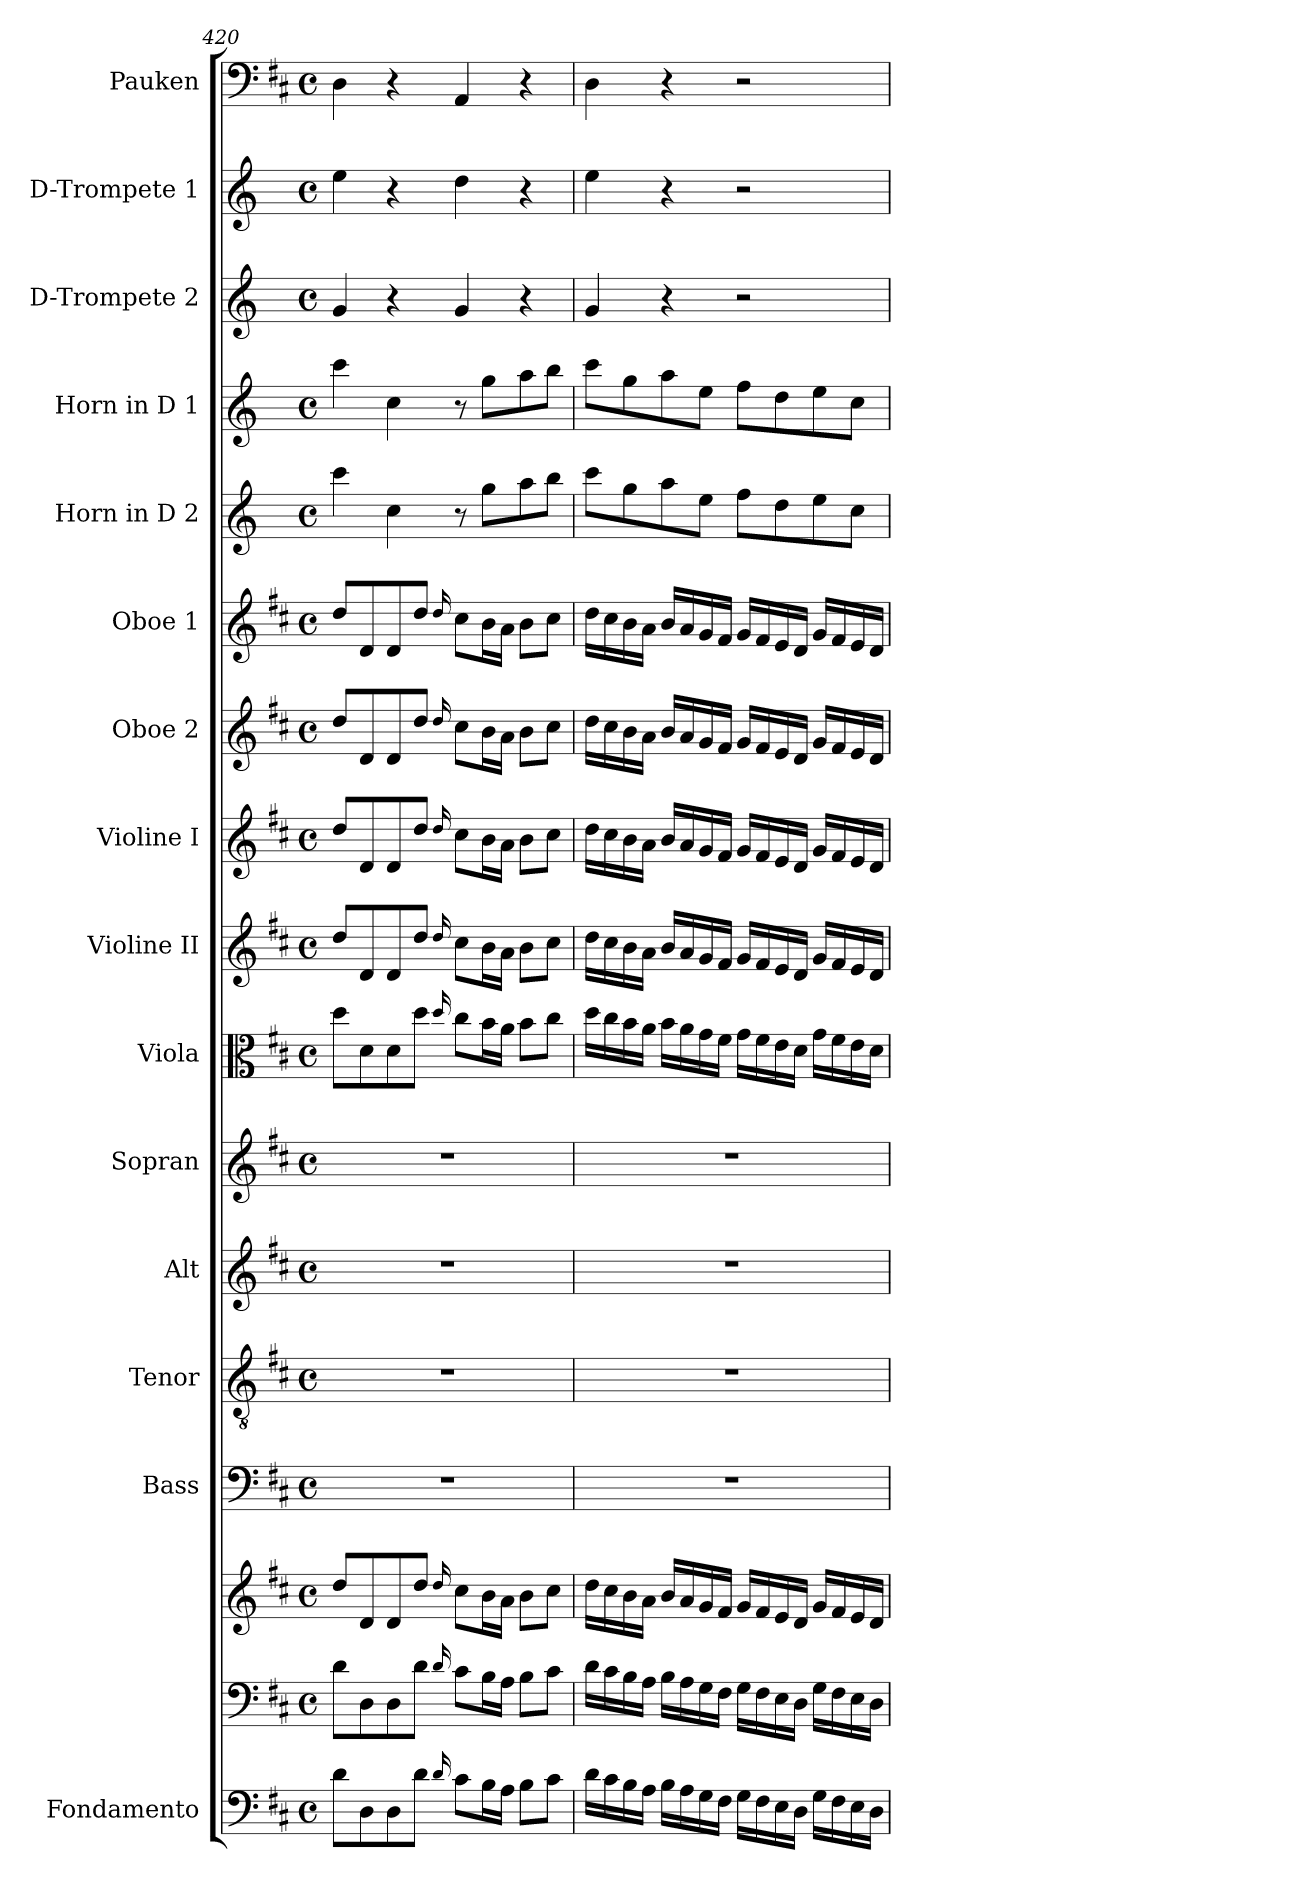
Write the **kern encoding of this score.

**kern	**kern	**kern	**kern	**kern	**kern	**kern	**kern	**kern	**kern	**kern	**kern	**kern	**kern	**kern	**kern	**kern
*part16	*part15	*part15	*part14	*part13	*part12	*part11	*part10	*part9	*part8	*part7	*part6	*part5	*part4	*part3	*part2	*part1
*staff17	*staff16	*staff15	*staff14	*staff13	*staff12	*staff11	*staff10	*staff9	*staff8	*staff7	*staff6	*staff5	*staff4	*staff3	*staff2	*staff1
*I"Fondamento	*	*	*I"Bass	*I"Tenor	*I"Alt	*I"Sopran	*I"Viola	*I"Violine II	*I"Violine I	*I"Oboe 2	*I"Oboe 1	*I"Horn in D 2	*I"Horn in D 1	*I"D-Trompete 2	*I"D-Trompete 1	*I"Pauken
*I'F.	*	*	*I'B.	*I'T.	*I'A.	*I'S.	*I'Vla.	*I'Vl. II	*I'Vl. I	*I'Ob. 2	*I'Ob. 1	*	*	*I'D Trp. 2	*I'D Trp. 1	*I'Pk.
!!LO:PB:g=z
*clefF4	*clefF4	*clefG2	*clefF4	*clefGv2	*clefG2	*clefG2	*clefC3	*clefG2	*clefG2	*clefG2	*clefG2	*clefG2	*clefG2	*clefG2	*clefG2	*clefF4
*ITrd7c12	*	*	*	*	*	*	*	*	*	*	*	*ITrd6c10	*ITrd6c10	*ITrd-1c-2	*ITrd-1c-2	*
*k[f#c#]	*k[f#c#]	*k[f#c#]	*k[f#c#]	*k[f#c#]	*k[f#c#]	*k[f#c#]	*k[f#c#]	*k[f#c#]	*k[f#c#]	*k[f#c#]	*k[f#c#]	*k[f#c#]	*k[f#c#]	*k[f#c#]	*k[f#c#]	*k[f#c#]
*D:	*D:	*D:	*D:	*D:	*D:	*D:	*D:	*D:	*D:	*D:	*D:	*D:	*D:	*D:	*D:	*D:
*M4/4	*M4/4	*M4/4	*M4/4	*M4/4	*M4/4	*M4/4	*M4/4	*M4/4	*M4/4	*M4/4	*M4/4	*M4/4	*M4/4	*M4/4	*M4/4	*M4/4
*met(c)	*met(c)	*met(c)	*met(c)	*met(c)	*met(c)	*met(c)	*met(c)	*met(c)	*met(c)	*met(c)	*met(c)	*met(c)	*met(c)	*met(c)	*met(c)	*met(c)
=420	=420	=420	=420	=420	=420	=420	=420	=420	=420	=420	=420	=420	=420	=420	=420	=420
8D\L	8d\L	8dd/L	1r	1r	1r	1r	8dd\L	8dd/L	8dd/L	8dd/L	8dd/L	4dd\	4dd\	4a/	4ff#\	4D\
8DD\	8D\	8d/	.	.	.	.	8d\	8d/	8d/	8d/	8d/	.	.	.	.	.
8DD\	8D\	8d/	.	.	.	.	8d\	8d/	8d/	8d/	8d/	4d\	4d\	4r	4r	4r
8D\J	8d\J	8dd/J	.	.	.	.	8dd\J	8dd/J	8dd/J	8dd/J	8dd/J	.	.	.	.	.
16qqD/	16qqd/	16qqdd/	.	.	.	.	16qqdd/	16qqdd/	16qqdd/	16qqdd/	16qqdd/	.	.	.	.	.
8C#\L	8c#\L	8cc#\L	.	.	.	.	8cc#\L	8cc#\L	8cc#\L	8cc#\L	8cc#\L	8r	8r	4a/	4ee\	4AA/
16BB\L	16B\L	16b\L	.	.	.	.	16b\L	16b\L	16b\L	16b\L	16b\L	8a\L	8a\L	.	.	.
16AA\JJ	16A\JJ	16a\JJ	.	.	.	.	16a\JJ	16a\JJ	16a\JJ	16a\JJ	16a\JJ	.	.	.	.	.
8BB\L	8B\L	8b\L	.	.	.	.	8b\L	8b\L	8b\L	8b\L	8b\L	8b\	8b\	4r	4r	4r
8C#\J	8c#\J	8cc#\J	.	.	.	.	8cc#\J	8cc#\J	8cc#\J	8cc#\J	8cc#\J	8cc#\J	8cc#\J	.	.	.
=421	=421	=421	=421	=421	=421	=421	=421	=421	=421	=421	=421	=421	=421	=421	=421	=421
16D\LL	16d\LL	16dd\LL	1r	1r	1r	1r	16dd\LL	16dd\LL	16dd\LL	16dd\LL	16dd\LL	8dd\L	8dd\L	4a/	4ff#\	4D\
16C#\	16c#\	16cc#\	.	.	.	.	16cc#\	16cc#\	16cc#\	16cc#\	16cc#\	.	.	.	.	.
16BB\	16B\	16b\	.	.	.	.	16b\	16b\	16b\	16b\	16b\	8a\	8a\	.	.	.
16AA\JJ	16A\JJ	16a\JJ	.	.	.	.	16a\JJ	16a\JJ	16a\JJ	16a\JJ	16a\JJ	.	.	.	.	.
16BB\LL	16B\LL	16b/LL	.	.	.	.	16b\LL	16b/LL	16b/LL	16b/LL	16b/LL	8b\	8b\	4r	4r	4r
16AA\	16A\	16a/	.	.	.	.	16a\	16a/	16a/	16a/	16a/	.	.	.	.	.
16GG\	16G\	16g/	.	.	.	.	16g\	16g/	16g/	16g/	16g/	8f#\J	8f#\J	.	.	.
16FF#\JJ	16F#\JJ	16f#/JJ	.	.	.	.	16f#\JJ	16f#/JJ	16f#/JJ	16f#/JJ	16f#/JJ	.	.	.	.	.
16GG\LL	16G\LL	16g/LL	.	.	.	.	16g\LL	16g/LL	16g/LL	16g/LL	16g/LL	8g\L	8g\L	2r	2r	2r
16FF#\	16F#\	16f#/	.	.	.	.	16f#\	16f#/	16f#/	16f#/	16f#/	.	.	.	.	.
16EE\	16E\	16e/	.	.	.	.	16e\	16e/	16e/	16e/	16e/	8e\	8e\	.	.	.
16DD\JJ	16D\JJ	16d/JJ	.	.	.	.	16d\JJ	16d/JJ	16d/JJ	16d/JJ	16d/JJ	.	.	.	.	.
16GG\LL	16G\LL	16g/LL	.	.	.	.	16g\LL	16g/LL	16g/LL	16g/LL	16g/LL	8f#\	8f#\	.	.	.
16FF#\	16F#\	16f#/	.	.	.	.	16f#\	16f#/	16f#/	16f#/	16f#/	.	.	.	.	.
16EE\	16E\	16e/	.	.	.	.	16e\	16e/	16e/	16e/	16e/	8d\J	8d\J	.	.	.
16DD\JJ	16D\JJ	16d/JJ	.	.	.	.	16d\JJ	16d/JJ	16d/JJ	16d/JJ	16d/JJ	.	.	.	.	.
=	=	=	=	=	=	=	=	=	=	=	=	=	=	=	=	=
*-	*-	*-	*-	*-	*-	*-	*-	*-	*-	*-	*-	*-	*-	*-	*-	*-
